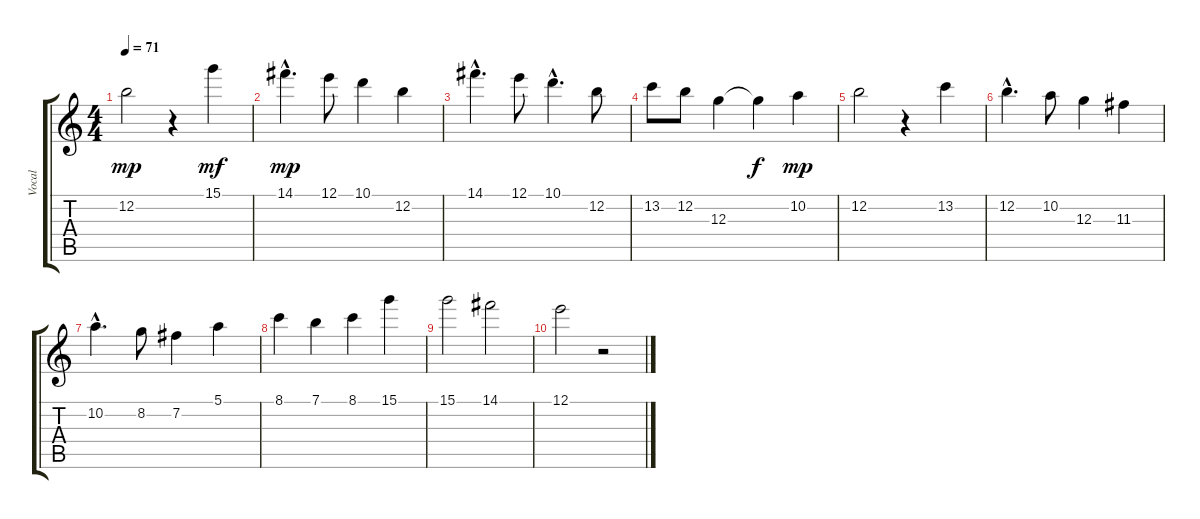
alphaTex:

\track ("Vocal" "Vocal") {instrument contrabass}
\staff {score tabs}
\tuning (E4 B3 G3 D3 A2 E2) {hide}
\ts (4 4)
\tempo 71
\clef g2
\ks c
12.2.2{dy mp} r.4 15.1.4{dy mf} |
14.1{hac}.4{d dy mp} 12.1.8 10.1.4 12.2.4 |
14.1{hac}.4{d} 12.1.8 10.1{hac}.4{d} 12.2.8 |
13.2.8 12.2.8 12.3.4 12.3{t}.4{dy f} 10.2.4{dy mp} |
12.2.2 r.4 13.2.4 |
12.2{hac}.4{d} 10.2.8 12.3.4 11.3.4 |
10.2{hac}.4{d} 8.2.8 7.2.4 5.1.4 |
8.1.4 7.1.4 8.1.4 15.1.4 |
15.1.2 14.1.2 |
12.1.2 r.2
